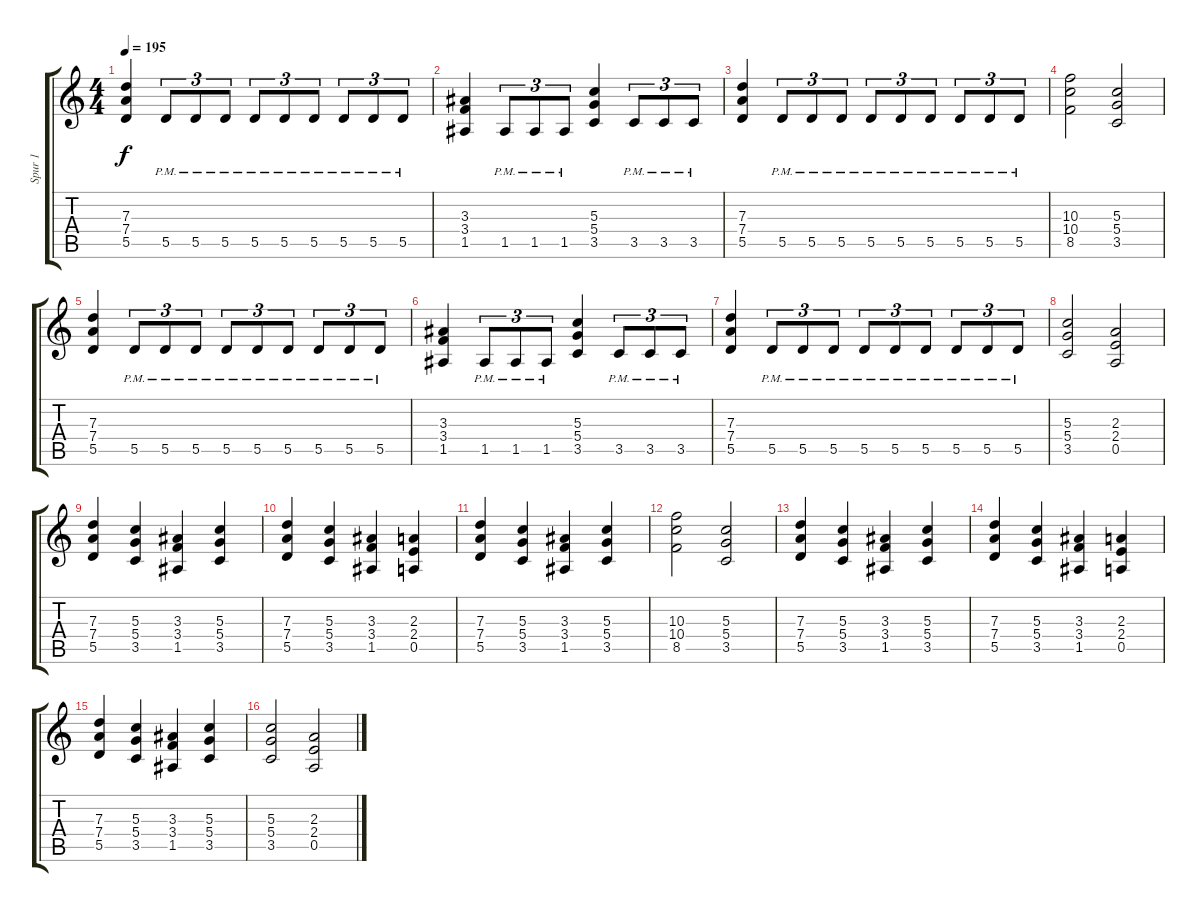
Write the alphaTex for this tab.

\track ("Spur 1" "Spur 1") {instrument distortionguitar}
\staff {score tabs}
\tuning (E4 B3 G3 D3 A2 E2) {hide}
\ts (4 4)
\tempo 195
\clef g2
\ks c
(7.3 7.4 5.5).4{dy f} 5.5{pm}.8{tu (3 2)} 5.5{pm}.8{tu (3 2)} 5.5{pm}.8{tu (3 2)} 5.5{pm}.8{tu (3 2)} 5.5{pm}.8{tu (3 2)} 5.5{pm}.8{tu (3 2)} 5.5{pm}.8{tu (3 2)} 5.5{pm}.8{tu (3 2)} 5.5{pm}.8{tu (3 2)} |
(3.3 3.4 1.5).4 1.5{pm}.8{tu (3 2)} 1.5{pm}.8{tu (3 2)} 1.5{pm}.8{tu (3 2)} (5.3 5.4 3.5).4 3.5{pm}.8{tu (3 2)} 3.5{pm}.8{tu (3 2)} 3.5{pm}.8{tu (3 2)} |
(7.3 7.4 5.5).4 5.5{pm}.8{tu (3 2)} 5.5{pm}.8{tu (3 2)} 5.5{pm}.8{tu (3 2)} 5.5{pm}.8{tu (3 2)} 5.5{pm}.8{tu (3 2)} 5.5{pm}.8{tu (3 2)} 5.5{pm}.8{tu (3 2)} 5.5{pm}.8{tu (3 2)} 5.5{pm}.8{tu (3 2)} |
(10.3 10.4 8.5).2 (5.3 5.4 3.5).2 |
(7.3 7.4 5.5).4 5.5{pm}.8{tu (3 2)} 5.5{pm}.8{tu (3 2)} 5.5{pm}.8{tu (3 2)} 5.5{pm}.8{tu (3 2)} 5.5{pm}.8{tu (3 2)} 5.5{pm}.8{tu (3 2)} 5.5{pm}.8{tu (3 2)} 5.5{pm}.8{tu (3 2)} 5.5{pm}.8{tu (3 2)} |
(3.3 3.4 1.5).4 1.5{pm}.8{tu (3 2)} 1.5{pm}.8{tu (3 2)} 1.5{pm}.8{tu (3 2)} (5.3 5.4 3.5).4 3.5{pm}.8{tu (3 2)} 3.5{pm}.8{tu (3 2)} 3.5{pm}.8{tu (3 2)} |
(7.3 7.4 5.5).4 5.5{pm}.8{tu (3 2)} 5.5{pm}.8{tu (3 2)} 5.5{pm}.8{tu (3 2)} 5.5{pm}.8{tu (3 2)} 5.5{pm}.8{tu (3 2)} 5.5{pm}.8{tu (3 2)} 5.5{pm}.8{tu (3 2)} 5.5{pm}.8{tu (3 2)} 5.5{pm}.8{tu (3 2)} |
(5.3 5.4 3.5).2 (2.3 2.4 0.5).2 |
(7.3 7.4 5.5).4 (5.3 5.4 3.5).4 (3.3 3.4 1.5).4 (5.3 5.4 3.5).4 |
(7.3 7.4 5.5).4 (5.3 5.4 3.5).4 (3.3 3.4 1.5).4 (2.3 2.4 0.5).4 |
(7.3 7.4 5.5).4 (5.3 5.4 3.5).4 (3.3 3.4 1.5).4 (5.3 5.4 3.5).4 |
(10.3 10.4 8.5).2 (5.3 5.4 3.5).2 |
(7.3 7.4 5.5).4 (5.3 5.4 3.5).4 (3.3 3.4 1.5).4 (5.3 5.4 3.5).4 |
(7.3 7.4 5.5).4 (5.3 5.4 3.5).4 (3.3 3.4 1.5).4 (2.3 2.4 0.5).4 |
(7.3 7.4 5.5).4 (5.3 5.4 3.5).4 (3.3 3.4 1.5).4 (5.3 5.4 3.5).4 |
(5.3 5.4 3.5).2 (2.3 2.4 0.5).2
